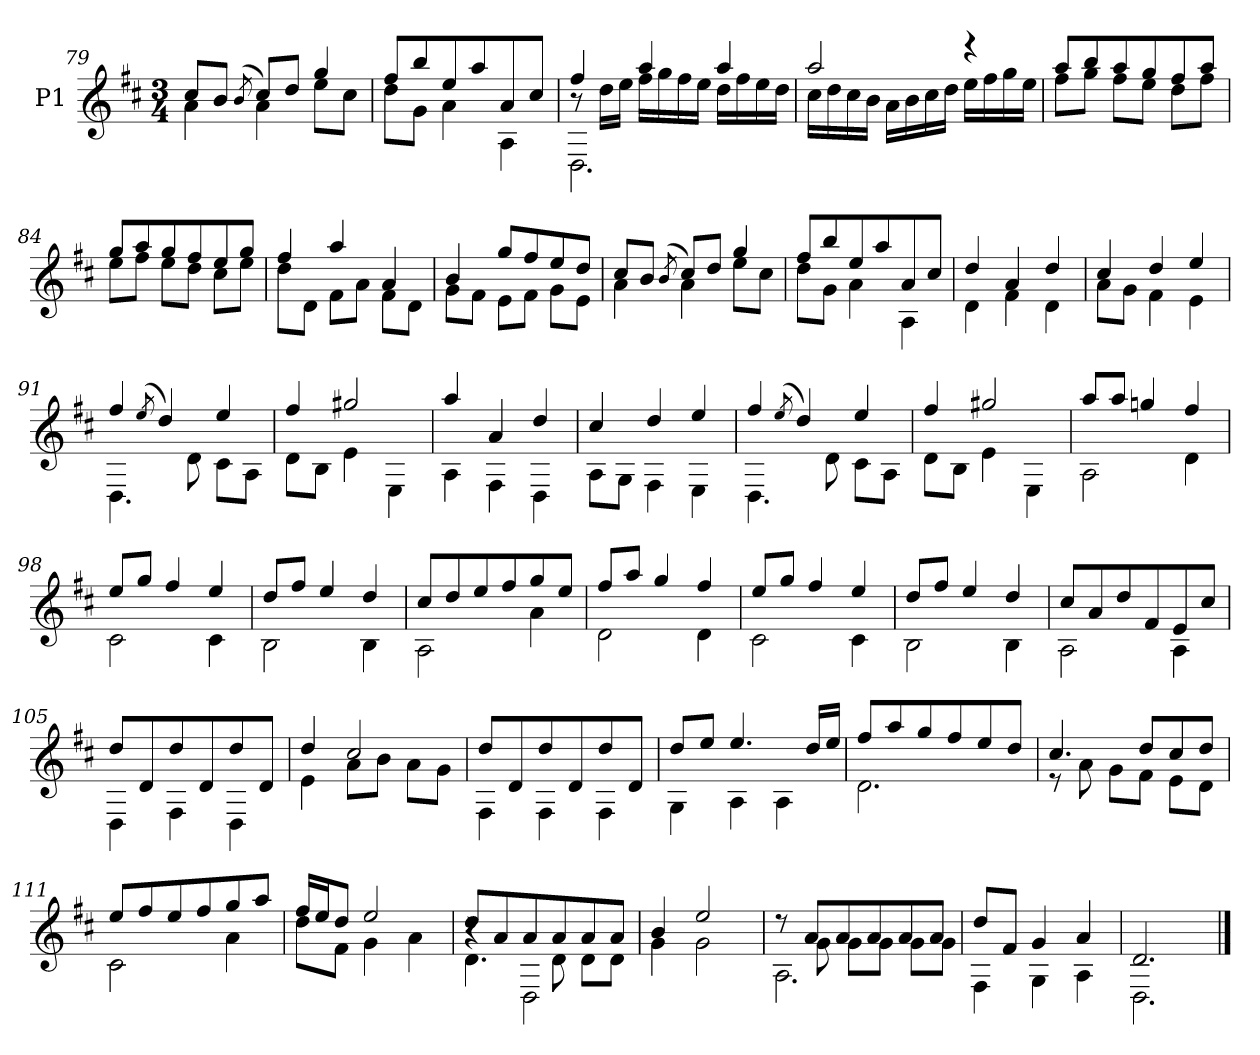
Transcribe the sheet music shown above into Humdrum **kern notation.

**kern
*part1
*staff1
*I"P1
*clefG2
*ITrd7c12
*k[f#c#]
*D:
*M3/4
=79
*^
8c#i/L	4Ai\
8Bi/J	.
(8qBi/	.
8c#i/L)	4Ai\
8di/J	.
4gi/	8ei\L
.	8c#i\J
=80	=80
8f#i/L	8di\L
8bi/	8Gi\J
8ei/	4Ai\
8ai/	.
8Ai/	4AAi\
8c#i/J	.
=81	=81
*	*^
4f#i/	8r	2.DDi\
.	16di\LL	.
.	16ei\JJ	.
4ai/	16f#i\LL	.
.	16gi\	.
.	16f#i\	.
.	16ei\JJ	.
4ai/	16di\LL	.
.	16f#i\	.
.	16ei\	.
.	16di\JJ	.
*	*v	*v
=82	=82
2ai/	16c#i\LL
.	16di\
.	16c#i\
.	16Bi\JJ
.	16Ai\LL
.	16Bi\
.	16c#i\
.	16di\JJ
4r	16ei\LL
.	16f#i\
.	16gi\
.	16ei\JJ
!!LO:LB:g=z	!!
=83	=83
8ai/L	8f#i\L
8bi/	8gi\J
8ai/	8f#i\L
8gi/	8ei\J
8f#i/	8di\L
8ai/J	8f#i\J
=84	=84
8gi/L	8ei\L
8ai/	8f#i\J
8gi/	8ei\L
8f#i/	8di\J
8ei/	8c#i\L
8gi/J	8ei\J
=85	=85
4f#i/	8di\L
.	8Di\J
4ai/	8F#i\L
.	8Ai\J
4Ai/	8F#i\L
.	8Di\J
=86	=86
4Bi/	8Gi\L
.	8F#i\J
8gi/L	8Ei\L
8f#i/	8F#i\J
8ei/	8Gi\L
8di/J	8Ei\J
=87	=87
8c#i/L	4Ai\
8Bi/J	.
(8qBi/	.
8c#i/L)	4Ai\
8di/J	.
4gi/	8ei\L
.	8c#i\J
=88	=88
8f#i/L	8di\L
8bi/	8Gi\J
8ei/	4Ai\
8ai/	.
8Ai/	4AAi\
8c#i/J	.
=89	=89
4di/	4Di\
4Ai/	4F#i\
4di/	4Di\
=90	=90
4c#i/	8Ai\L
.	8Gi\J
4di/	4F#i\
4ei/	4Ei\
!!LO:LB:g=z	!!
=91	=91
4f#i/	4.DDi\
(8qei/	.
4di/)	.
.	8Di\
4ei/	8C#i\L
.	8AAi\J
=92	=92
4f#i/	8Di\L
.	8BBi\J
2g#Xi/	4Ei\
.	4EEi\
=93	=93
4ai/	4AAi\
4Ai/	4FF#i\
4di/	4DDi\
=94	=94
4c#i/	8AAi\L
.	8GGi\J
4di/	4FF#i\
4ei/	4EEi\
=95	=95
4f#i/	4.DDi\
(8qei/	.
4di/)	.
.	8Di\
4ei/	8C#i\L
.	8AAi\J
=96	=96
4f#i/	8Di\L
.	8BBi\J
2g#Xi/	4Ei\
.	4EEi\
=97	=97
8ai/L	2AAi\
8ai/J	.
4gni/	.
4f#i/	4Di\
=98	=98
8ei/L	2C#i\
8gi/J	.
4f#i/	.
4ei/	4C#i\
=99	=99
8di/L	2BBi\
8f#i/J	.
4ei/	.
4di/	4BBi\
!!LO:LB:g=z	!!
=100	=100
8c#i/L	2AAi\
8di/	.
8ei/	.
8f#i/	.
8gi/	4Ai\
8ei/J	.
=101	=101
8f#i/L	2Di\
8ai/J	.
4gi/	.
4f#i/	4Di\
=102	=102
8ei/L	2C#i\
8gi/J	.
4f#i/	.
4ei/	4C#i\
=103	=103
8di/L	2BBi\
8f#i/J	.
4ei/	.
4di/	4BBi\
=104	=104
8c#i/L	2AAi\
8Ai/	.
8di/	.
8F#i/	.
8Ei/	4AAi\
8c#i/J	.
=105	=105
8di/L	4DDi\
8Di/	.
8di/	4FF#i\
8Di/	.
8di/	4DDi\
8Di/J	.
=106	=106
4di/	4Ei\
2c#i/	8Ai\L
.	8Bi\J
.	8Ai\L
.	8Gi\J
=107	=107
8di/L	4FF#i\
8Di/	.
8di/	4FF#i\
8Di/	.
8di/	4FF#i\
8Di/J	.
!!LO:LB:g=z	!!
=108	=108
8di/L	4GGi\
8ei/J	.
4.ei/	4AAi\
.	4AAi\
16di/LL	.
16ei/JJ	.
=109	=109
8f#i/L	2.Di\
8ai/	.
8gi/	.
8f#i/	.
8ei/	.
8di/J	.
=110	=110
4.c#i/	8r
.	8Ai\
.	8Gi\L
8di/L	8F#i\J
8c#i/	8Ei\L
8di/J	8Di\J
=111	=111
8ei/L	2C#i\
8f#i/	.
8ei/	.
8f#i/	.
8gi/	4Ai\
8ai/J	.
=112	=112
16f#i/LL	8di\L
16ei/J	.
8di/J	8F#i\J
2ei/	4Gi\
.	4Ai\
!!LO:LB:g=z	!!
=113	=113
*	*^
8di/L	4.Di\	4r
8Ai/	.	.
8Ai/	.	2DDi\
8Ai/	8Di\	.
8Ai/	8Di\L	.
8Ai/J	8Di\J	.
*	*v	*v
=114	=114
4Bi/	4Gi\
2ei/	2Gi\
=115	=115
*	*^
8r	8ryy	2.AAi\
8Ai/L	8Gi\	.
8Ai/	8Gi\L	.
8Ai/	8Gi\J	.
8Ai/	8Gi\L	.
8Ai/J	8Gi\J	.
*	*v	*v
=116	=116
8di/L	4FF#i\
8F#i/J	.
4Gi/	4GGi\
4Ai/	4AAi\
=117	=117
2.Di/	2.DDi\
*v	*v
==
*-
